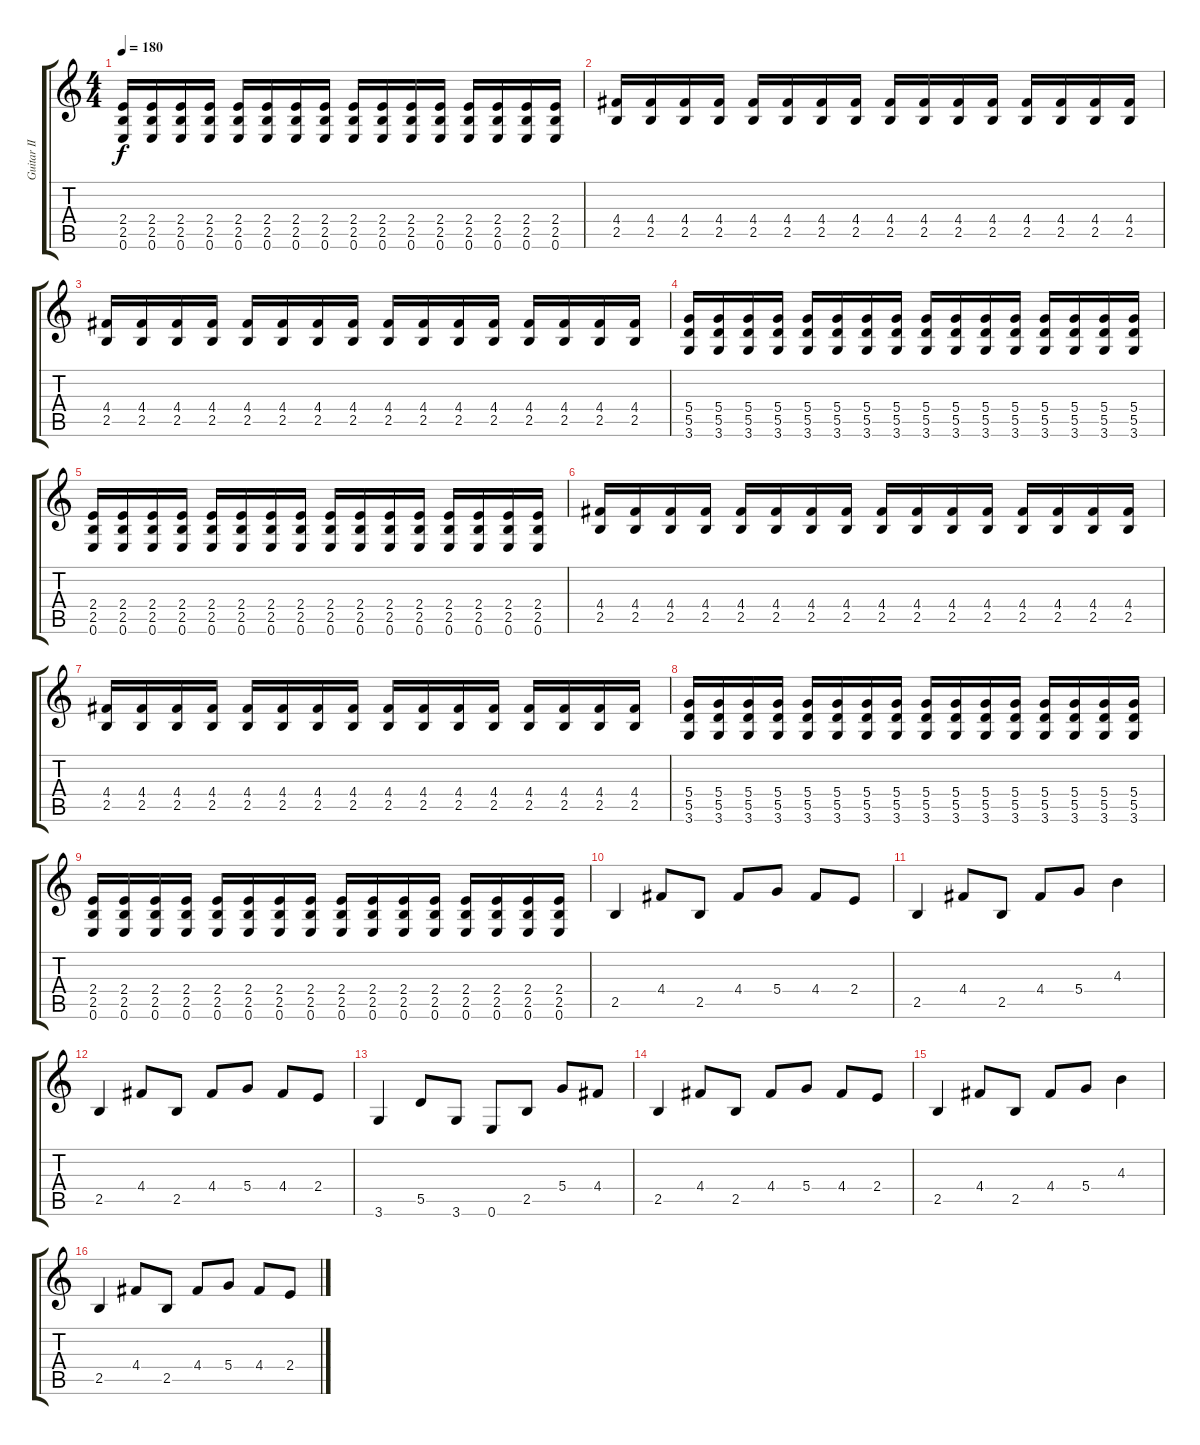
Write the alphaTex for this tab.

\track ("Guitar II" "Guitar II") {instrument distortionguitar}
\staff {score tabs}
\tuning (E4 B3 G3 D3 A2 E2) {hide}
\ts (4 4)
\tempo 180
\clef g2
\ks c
(2.4 2.5 0.6).16{dy f} (2.4 2.5 0.6).16 (2.4 2.5 0.6).16 (2.4 2.5 0.6).16 (2.4 2.5 0.6).16 (2.4 2.5 0.6).16 (2.4 2.5 0.6).16 (2.4 2.5 0.6).16 (2.4 2.5 0.6).16 (2.4 2.5 0.6).16 (2.4 2.5 0.6).16 (2.4 2.5 0.6).16 (2.4 2.5 0.6).16 (2.4 2.5 0.6).16 (2.4 2.5 0.6).16 (2.4 2.5 0.6).16 |
(4.4 2.5).16 (4.4 2.5).16 (4.4 2.5).16 (4.4 2.5).16 (4.4 2.5).16 (4.4 2.5).16 (4.4 2.5).16 (4.4 2.5).16 (4.4 2.5).16 (4.4 2.5).16 (4.4 2.5).16 (4.4 2.5).16 (4.4 2.5).16 (4.4 2.5).16 (4.4 2.5).16 (4.4 2.5).16 |
(4.4 2.5).16 (4.4 2.5).16 (4.4 2.5).16 (4.4 2.5).16 (4.4 2.5).16 (4.4 2.5).16 (4.4 2.5).16 (4.4 2.5).16 (4.4 2.5).16 (4.4 2.5).16 (4.4 2.5).16 (4.4 2.5).16 (4.4 2.5).16 (4.4 2.5).16 (4.4 2.5).16 (4.4 2.5).16 |
(5.4 5.5 3.6).16 (5.4 5.5 3.6).16 (5.4 5.5 3.6).16 (5.4 5.5 3.6).16 (5.4 5.5 3.6).16 (5.4 5.5 3.6).16 (5.4 5.5 3.6).16 (5.4 5.5 3.6).16 (5.4 5.5 3.6).16 (5.4 5.5 3.6).16 (5.4 5.5 3.6).16 (5.4 5.5 3.6).16 (5.4 5.5 3.6).16 (5.4 5.5 3.6).16 (5.4 5.5 3.6).16 (5.4 5.5 3.6).16 |
(2.4 2.5 0.6).16 (2.4 2.5 0.6).16 (2.4 2.5 0.6).16 (2.4 2.5 0.6).16 (2.4 2.5 0.6).16 (2.4 2.5 0.6).16 (2.4 2.5 0.6).16 (2.4 2.5 0.6).16 (2.4 2.5 0.6).16 (2.4 2.5 0.6).16 (2.4 2.5 0.6).16 (2.4 2.5 0.6).16 (2.4 2.5 0.6).16 (2.4 2.5 0.6).16 (2.4 2.5 0.6).16 (2.4 2.5 0.6).16 |
(4.4 2.5).16 (4.4 2.5).16 (4.4 2.5).16 (4.4 2.5).16 (4.4 2.5).16 (4.4 2.5).16 (4.4 2.5).16 (4.4 2.5).16 (4.4 2.5).16 (4.4 2.5).16 (4.4 2.5).16 (4.4 2.5).16 (4.4 2.5).16 (4.4 2.5).16 (4.4 2.5).16 (4.4 2.5).16 |
(4.4 2.5).16 (4.4 2.5).16 (4.4 2.5).16 (4.4 2.5).16 (4.4 2.5).16 (4.4 2.5).16 (4.4 2.5).16 (4.4 2.5).16 (4.4 2.5).16 (4.4 2.5).16 (4.4 2.5).16 (4.4 2.5).16 (4.4 2.5).16 (4.4 2.5).16 (4.4 2.5).16 (4.4 2.5).16 |
(5.4 5.5 3.6).16 (5.4 5.5 3.6).16 (5.4 5.5 3.6).16 (5.4 5.5 3.6).16 (5.4 5.5 3.6).16 (5.4 5.5 3.6).16 (5.4 5.5 3.6).16 (5.4 5.5 3.6).16 (5.4 5.5 3.6).16 (5.4 5.5 3.6).16 (5.4 5.5 3.6).16 (5.4 5.5 3.6).16 (5.4 5.5 3.6).16 (5.4 5.5 3.6).16 (5.4 5.5 3.6).16 (5.4 5.5 3.6).16 |
(2.4 2.5 0.6).16 (2.4 2.5 0.6).16 (2.4 2.5 0.6).16 (2.4 2.5 0.6).16 (2.4 2.5 0.6).16 (2.4 2.5 0.6).16 (2.4 2.5 0.6).16 (2.4 2.5 0.6).16 (2.4 2.5 0.6).16 (2.4 2.5 0.6).16 (2.4 2.5 0.6).16 (2.4 2.5 0.6).16 (2.4 2.5 0.6).16 (2.4 2.5 0.6).16 (2.4 2.5 0.6).16 (2.4 2.5 0.6).16 |
2.5.4 4.4.8 2.5.8 4.4.8 5.4.8 4.4.8 2.4.8 |
2.5.4 4.4.8 2.5.8 4.4.8 5.4.8 4.3.4 |
2.5.4 4.4.8 2.5.8 4.4.8 5.4.8 4.4.8 2.4.8 |
3.6.4 5.5.8 3.6.8 0.6.8 2.5.8 5.4.8 4.4.8 |
2.5.4 4.4.8 2.5.8 4.4.8 5.4.8 4.4.8 2.4.8 |
2.5.4 4.4.8 2.5.8 4.4.8 5.4.8 4.3.4 |
2.5.4 4.4.8 2.5.8 4.4.8 5.4.8 4.4.8 2.4.8
